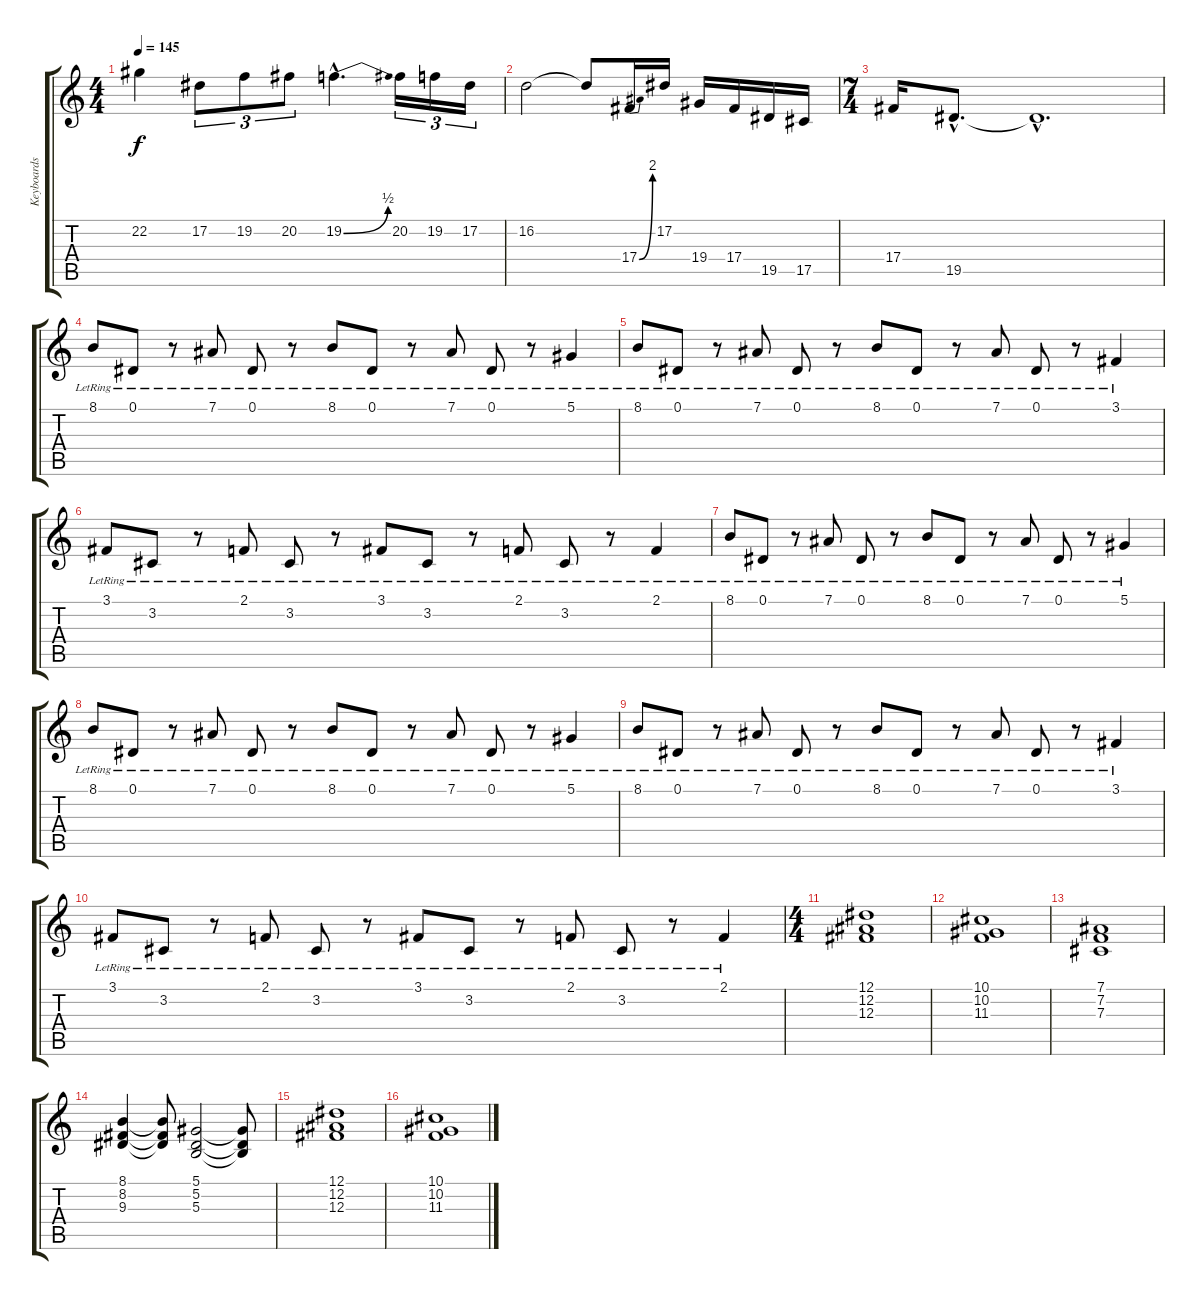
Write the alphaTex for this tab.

\track ("Keyboards" "Keyboards") {instrument lead8bassandlead}
\staff {score tabs}
\tuning (Eb4 Bb3 Gb3 Db3 Ab2 Eb2) {hide}
\ts (4 4)
\tempo 145
\clef g2
\ks c
22.2{t}.4{dy f} 17.2.8{tu (3 2)} 19.2.8{tu (3 2)} 20.2.8{tu (3 2)} 19.2{be (bend 0 0 60 2) hac}.4{d} 20.2.16{tu (3 2)} 19.2.16{tu (3 2)} 17.2.16{tu (3 2)} |
16.2.2 16.2{t}.8 17.4{be (bend 0 0 60 8)}.16 17.2.16 19.4.16 17.4.16 19.5.16 17.5.16 |
\ts (7 4)
17.4.16 19.5{hac}.8{d} 19.5{hac t}.1{d} |
8.1{lr}.8{volume 14 instrument electricgrandpiano} 0.1{lr}.8 r.8 7.1{lr}.8 0.1{lr}.8 r.8 8.1{lr}.8 0.1{lr}.8 r.8 7.1{lr}.8 0.1{lr}.8 r.8 5.1{lr}.4 |
8.1{lr}.8 0.1{lr}.8 r.8 7.1{lr}.8 0.1{lr}.8 r.8 8.1{lr}.8 0.1{lr}.8 r.8 7.1{lr}.8 0.1{lr}.8 r.8 3.1{lr}.4 |
3.1{lr}.8 3.2{lr}.8 r.8 2.1{lr}.8 3.2{lr}.8 r.8 3.1{lr}.8 3.2{lr}.8 r.8 2.1{lr}.8 3.2{lr}.8 r.8 2.1{lr}.4 |
8.1{lr}.8{volume 14 instrument electricgrandpiano} 0.1{lr}.8 r.8 7.1{lr}.8 0.1{lr}.8 r.8 8.1{lr}.8 0.1{lr}.8 r.8 7.1{lr}.8 0.1{lr}.8 r.8 5.1{lr}.4 |
8.1{lr}.8 0.1{lr}.8 r.8 7.1{lr}.8 0.1{lr}.8 r.8 8.1{lr}.8 0.1{lr}.8 r.8 7.1{lr}.8 0.1{lr}.8 r.8 5.1{lr}.4 |
8.1{lr}.8 0.1{lr}.8 r.8 7.1{lr}.8 0.1{lr}.8 r.8 8.1{lr}.8 0.1{lr}.8 r.8 7.1{lr}.8 0.1{lr}.8 r.8 3.1{lr}.4 |
3.1{lr}.8 3.2{lr}.8 r.8 2.1{lr}.8 3.2{lr}.8 r.8 3.1{lr}.8 3.2{lr}.8 r.8 2.1{lr}.8 3.2{lr}.8 r.8 2.1{lr}.4 |
\ts (4 4)
(12.1 12.2 12.3).1{volume 11 instrument choiraahs} |
(10.1 10.2 11.3).1 |
(7.1 7.2 7.3).1 |
(8.1 8.2 9.3).4 (8.1{t} 8.2{t} 9.3{t}).8 (5.1 5.2 5.3).2 (5.1{t} 5.2{t} 5.3{t}).8 |
(12.1 12.2 12.3).1 |
(10.1 10.2 11.3).1
